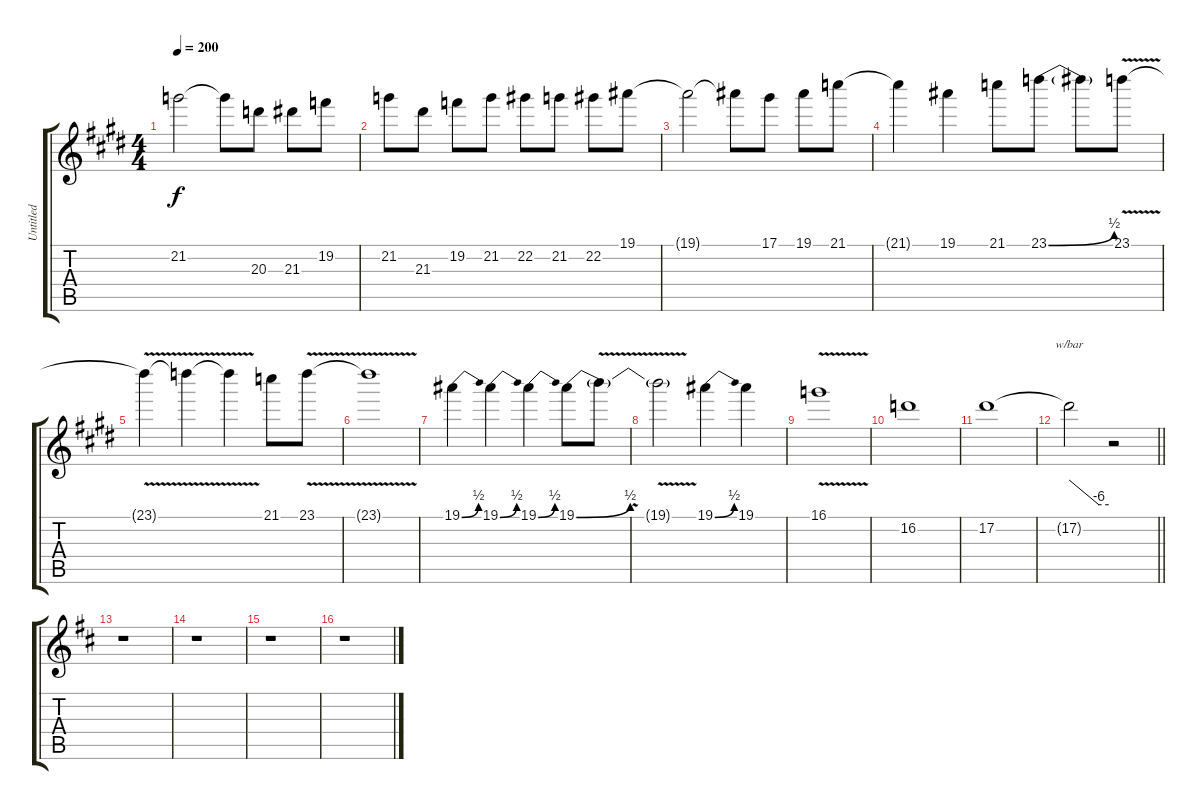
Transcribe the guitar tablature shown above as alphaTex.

\track ("Untitled" "Untitled") {instrument distortionguitar}
\staff {score tabs}
\tuning (Eb4 Bb3 Gb3 Db3 Ab2 Eb2) {hide}
\ts (4 4)
\tempo 200
\clef g2
\ks c#minor
21.2{t}.2{dy f} 21.2{t}.8 20.3.8 21.3.8 19.2.8 |
21.2.8 21.3.8 19.2.8 21.2.8 22.2.8 21.2.8 22.2.8 19.1.8 |
\ks e
19.1{t}.2 19.1{t}.8 17.1.8 19.1.8 21.1.8 |
\ks c#minor
21.1{t}.4 19.1.4 21.1.8 23.1{be (bend 0 0 60 2)}.8 23.1{t}.8 23.1{v}.8 |
23.1{v t}.4 23.1{v t}.4 23.1{t}.4 21.1.8 23.1{v}.8 |
23.1{v t}.1 |
\ks e
19.1{be (bend 0 0 60 2)}.4 19.1{be (bend 0 0 60 2)}.4 19.1{be (bend 0 0 60 2)}.4 19.1{be (bend 0 0 60 2)}.8 19.1{v t}.8 |
\ks c#minor
19.1{v t}.2 19.1{be (bend 0 0 60 2)}.4 19.1.4 |
16.1{v}.1 |
16.2.1 |
\ks e
17.2.1 |
\barLineRight lightlight
\ks c#minor
17.2{t}.2{tbe (custom default 0 0 45 -24 60 -24)} r.2 |
\ks d
r.1 |
r.1 |
r.1 |
r.1
